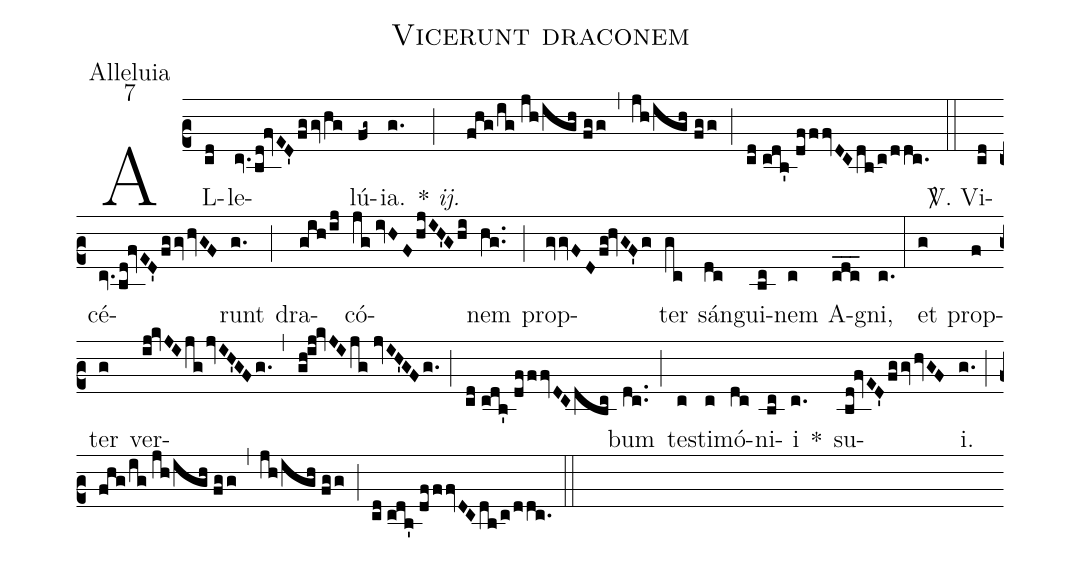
name: Vicerunt draconem;
office-part: Alleluia;
mode: 7;
%%
(c2) AL(cd)le(cv.bd!fvED'fggvhg)lú(fg~)ia.(g.) {*} <i>ij.</i>(;) (fhg/ig//jh/igh//fgg) (,) (jh/igh//fgg) (;) (cd//cdb'//dfffvDCdb/c/ddc.) (::)
<sp>V/</sp>. Vi(cd)cé(cv.bd!fvED'fggvhvGF)runt(g.) (;) dra(gih/ij)có(jg//ivHFhjIH'Ghi)nem(hg..) (;) prop(gvvFDfg!hvGF'g)ter(gc) sán(dc)gui(bc)nem(c) A(cdc___)gni,(c.) (:)
et(g) prop(f)ter(g) ver(ij!kvJIjgjvIH'GFg.,gh!ij!kvJIjg//jvIH'GFg.;cd//cdb'//dfffvDCdbc)bum(dc..) (;) tes(c)ti(c)mó(dc)ni(bc)i(c.) *() su(bd!fvED'fggvhvGF)i.(g.) (;) (fhg/ig//jh/igh//fgg) (,) (jh/igh//fgg) (;) (cd//cdb'//dfffvDCdb/c/ddc.) (::)
